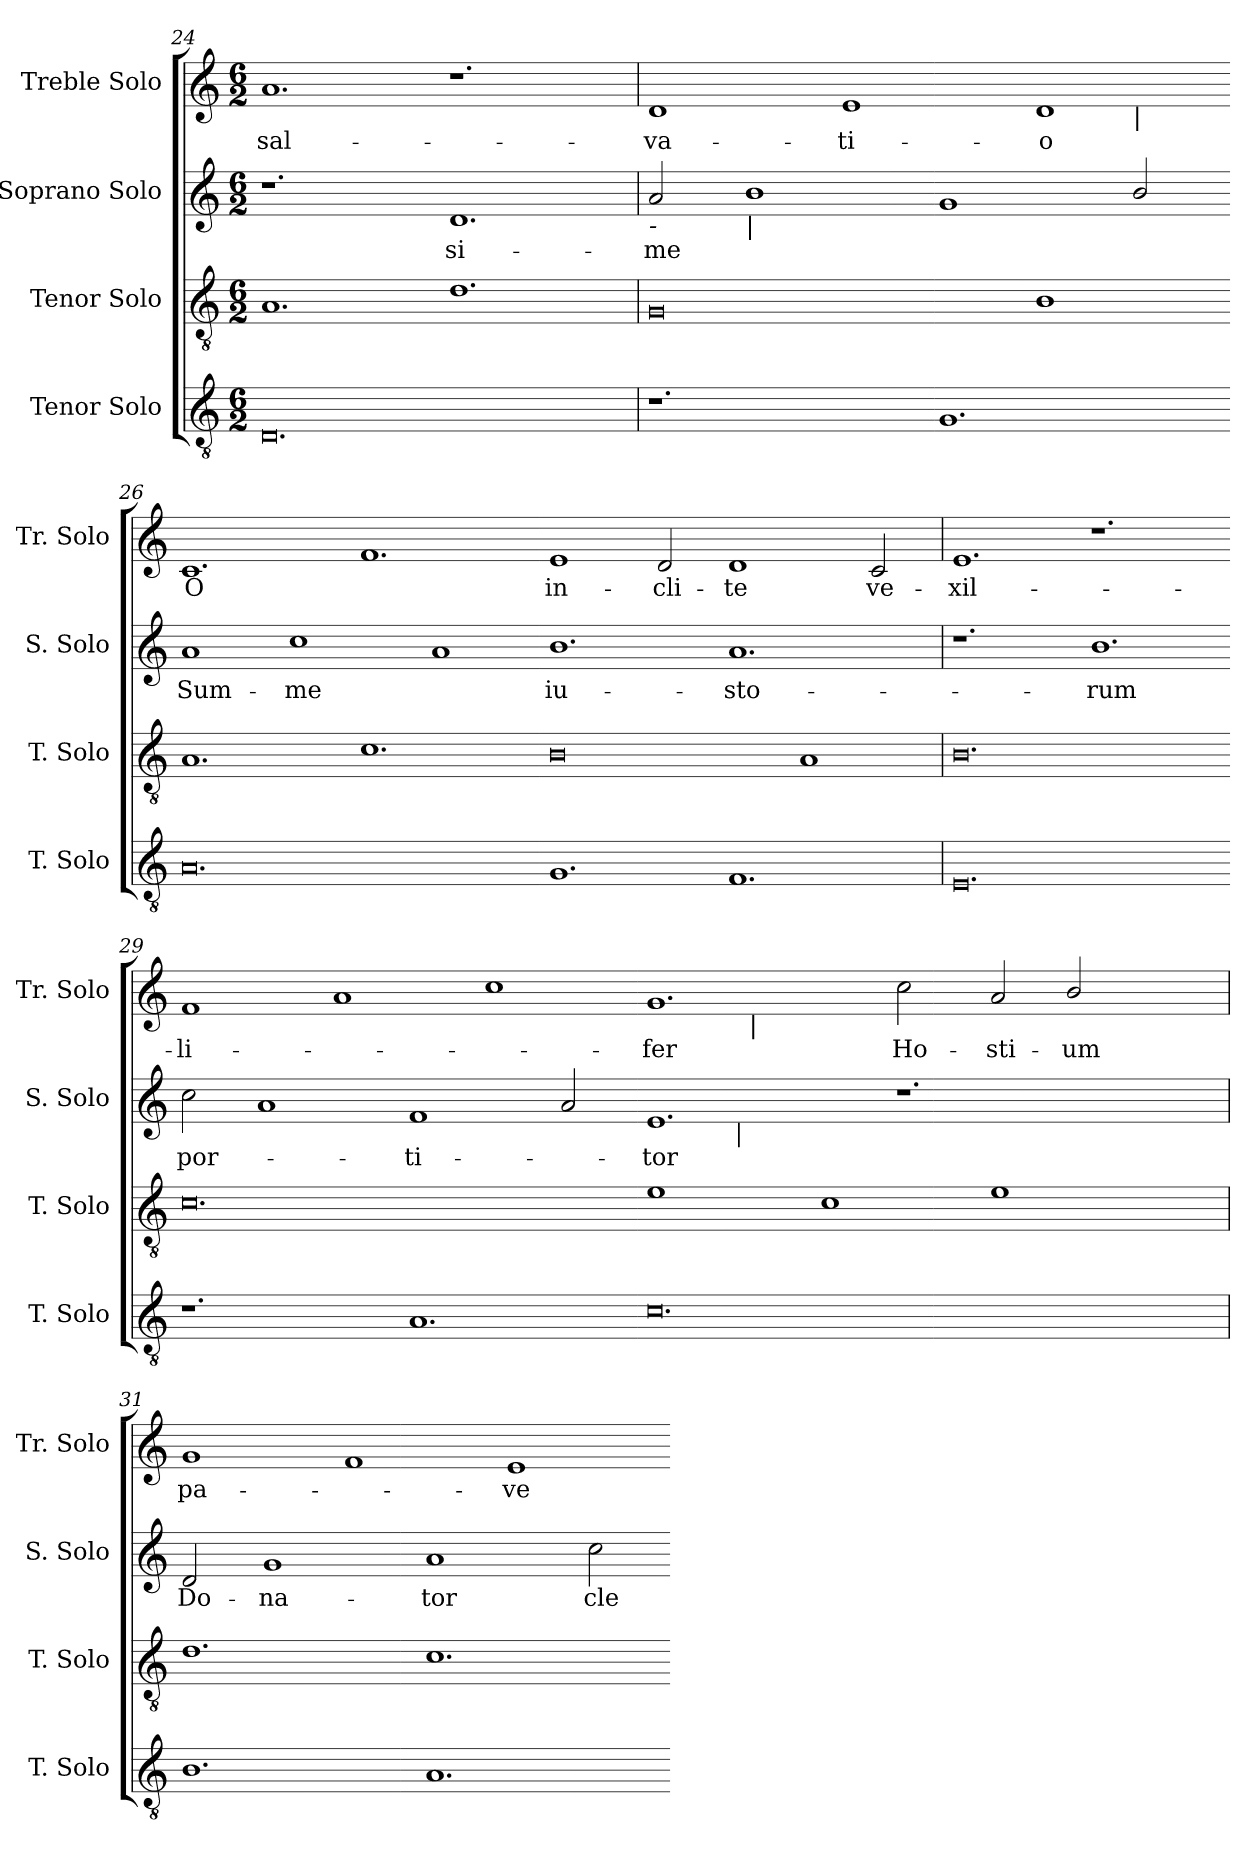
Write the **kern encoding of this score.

**kern	**kern	**kern	**text	**kern	**text
*part4	*part3	*part2	*part2	*part1	*part1
*staff4	*staff3	*staff2	*staff2	*staff1	*staff1
*I"Tenor Solo	*I"Tenor Solo	*I"Soprano Solo	*	*I"Treble Solo	*
*I'T. Solo	*I'T. Solo	*I'S. Solo	*	*I'Tr. Solo	*
*clefGv2	*clefGv2	*clefG2	*	*clefG2	*
*ITrd7c12	*ITrd7c12	*	*	*	*
*k[]	*k[]	*k[]	*	*k[]	*
*C:	*C:	*C:	*	*C:	*
*M6/2	*M6/2	*M6/2	*	*M6/2	*
=24	=24	=24	=24	=24	=24
!	!	!	!	!	!LO:LY:b:color=#000000
0.DDi	1.AAi	1.r	.	1.ai	sal-
!	!	!	!LO:LY:b:color=#000000	!	!
.	1.Di	1.di	-si-	1.r	.
!!LO:PB:g=z
=25	=25	=25	=25	=25	=25
!	!	!	!LO:LY:b:color=#000000	!	!
!	!	!	!	!LO:TX:b:i:t=-	!
!	!	!LO:TX:b:i:t=-	!	!	!
!	!	!	!	!	!LO:LY:b:color=#000000
*	*	*	*	*^	*
1.r	0GGi	2ai/	-me	1di	1ryy	-va-
!	!	!LO:TX:b:i:t=|	!	!	!	!
.	.	1bi	.	.	.	.
!	!	!	!	!	!	!LO:LY:b:color=#000000
.	.	.	.	1ei	1.ryy	-ti-
1.GGi	.	1gi	.	.	.	.
!	!	!	!	!	!	!LO:LY:b:color=#000000
.	1BBi	.	.	1di	.	-o
!	!	!	!	!	!LO:TX:b:i:t=|	!
.	.	2bi/	.	.	2ryy	.
*	*	*	*	*v	*v	*
=26-	=26-	=26-	=26-	=26-	=26-
*	*	*	*	*^	*
!	!	!	!LO:LY:b:color=#000000	!	!	!
*	*	*	*	*v	*v	*
*	*	*	*	*^	*
!	!	!	!	!	!	!LO:LY:b:color=#000000
*	*	*	*	*v	*v	*
0.AAi	1.AAi	1ai	Sum-	1.ci	O
!	!	!	!LO:LY:b:color=#000000	!	!
.	.	1cci	-me	.	.
.	1.Ci	.	.	1.fi	.
.	.	1ai	.	.	.
=27-	=27-	=27-	=27-	=27-	=27-
!	!	!	!LO:LY:b:color=#000000	!	!
!	!	!	!	!	!LO:LY:b:color=#000000
1.GGi	0BBi	1.bi	iu-	1ei	in-
!	!	!	!	!	!LO:LY:b:color=#000000
.	.	.	.	2di/	-cli-
!	!	!	!LO:LY:b:color=#000000	!	!
!	!	!	!	!	!LO:LY:b:color=#000000
1.FFi	.	1.ai	-sto-	1di	-te
.	1AAi	.	.	.	.
!	!	!	!	!	!LO:LY:b:color=#000000
.	.	.	.	2ci/	ve-
=28	=28	=28	=28	=28	=28
!	!	!	!	!	!LO:LY:b:color=#000000
0.EEi	0.BBi	1.r	.	1.ei	-xil-
!	!	!	!LO:LY:b:color=#000000	!	!
.	.	1.bi	-rum	1.r	.
=29-	=29-	=29-	=29-	=29-	=29-
!	!	!	!LO:LY:b:color=#000000	!	!
!	!	!	!	!	!LO:LY:b:color=#000000
1.r	0.Ci	2cci\	por-	1fi	-li-
.	.	1ai	.	.	.
.	.	.	.	1ai	.
!	!	!	!LO:LY:b:color=#000000	!	!
1.AAi	.	1fi	-ti-	.	.
.	.	.	.	1cci	.
.	.	2ai/	.	.	.
=30-	=30-	=30-	=30-	=30-	=30-
!	!	!	!LO:LY:b:color=#000000	!	!
!	!	!	!	!	!LO:LY:b:color=#000000
*	*	*^	*	*^	*
0.Ci	1Ei	1.ei	2ryy	-tor	1.gi	2ryy	-fer
.	.	.	64.ryy	.	.	32ryy	.
!	!	!	!LO:TX:b:i:t=|	!	!	!	!
.	.	.	1ryy	.	.	.	.
.	.	.	.	.	.	128ryy	.
.	.	.	.	.	.	512.ryy	.
!	!	!	!	!	!	!LO:TX:b:i:t=|	!
.	.	.	.	.	.	1ryy	.
.	1Ci	.	.	.	.	.	.
!	!	!	!	!	!	!	!LO:LY:b:color=#000000
.	.	1.r	.	.	2cci\	.	Ho-
.	.	.	1ryy	.	.	.	.
.	.	.	.	.	.	1ryy	.
!	!	!	!	!	!	!	!LO:LY:b:color=#000000
.	1Ei	.	.	.	2ai/	.	-sti-
!	!	!	!	!	!	!	!LO:LY:b:color=#000000
.	.	.	.	.	2bi/	.	-um
.	.	.	4ryy	.	.	.	.
.	.	.	.	.	.	4ryy	.
.	.	.	8ryy	.	.	.	.
.	.	.	.	.	.	8ryy	.
.	.	.	16ryy	.	.	.	.
.	.	.	.	.	.	16ryy	.
.	.	.	32ryy	.	.	.	.
.	.	.	.	.	.	64ryy	.
.	.	.	128ryy	.	.	.	.
.	.	.	.	.	.	256ryy	.
.	.	.	.	.	.	1024ryy	.
*	*	*v	*v	*	*	*	*
*	*	*	*	*v	*v	*
!!LO:LB:g=z
=31	=31	=31	=31	=31	=31
*	*	*^	*	*^	*
!	!	!	!	!LO:LY:b:color=#000000	!	!	!
*	*	*v	*v	*	*	*	*
*	*	*	*	*v	*v	*
*	*	*^	*	*^	*
!	!	!	!	!	!	!	!LO:LY:b:color=#000000
*	*	*v	*v	*	*	*	*
*	*	*	*	*v	*v	*
1.BBi	1.Di	2di/	Do-	1gi	pa-
!	!	!	!LO:LY:b:color=#000000	!	!
.	.	1gi	-na-	.	.
.	.	.	.	1fi	.
!	!	!	!LO:LY:b:color=#000000	!	!
1.AAi	1.Ci	1ai	-tor	.	.
!	!	!	!	!	!LO:LY:b:color=#000000
.	.	.	.	1ei	-ve-
!	!	!	!LO:LY:b:color=#000000	!	!
.	.	2cci\	cle-	.	.
=-	=-	=-	=-	=-	=-
*-	*-	*-	*-	*-	*-
